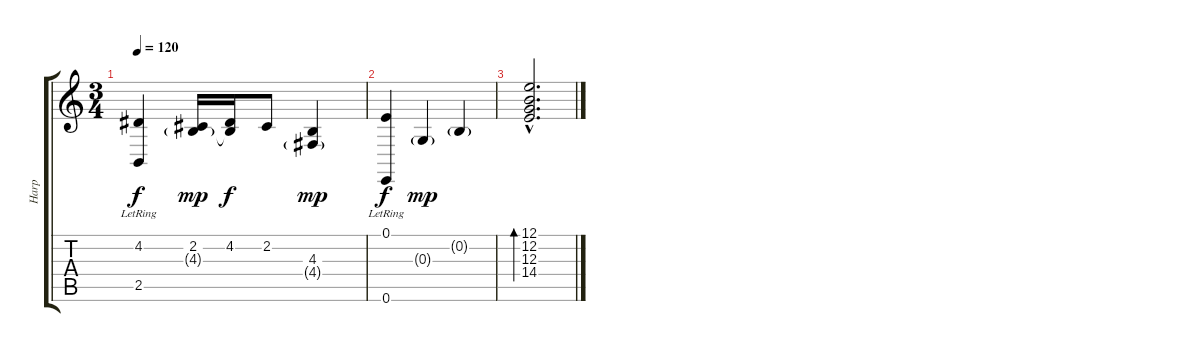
\track ("Harp" "Harp") {instrument orchestralharp}
\staff {score tabs}
\tuning (E4 B3 G3 D3 A2 E2) {hide}
\ts (3 4)
\tempo 120
\clef g2
\ks c
(4.2 2.5{lr}).4{dy f} (2.2 4.3{g}).16{dy mp} (4.2 4.3{t}).16{dy f} 2.2.8 (4.3 4.4{g}).4{dy mp} |
(0.1 0.6{lr}).4{dy f} 0.3{g}.4{dy mp} 0.2{g}.4 |
(12.1{hac} 12.2{hac} 12.3{hac} 14.4{hac}).2{d bd 240}
